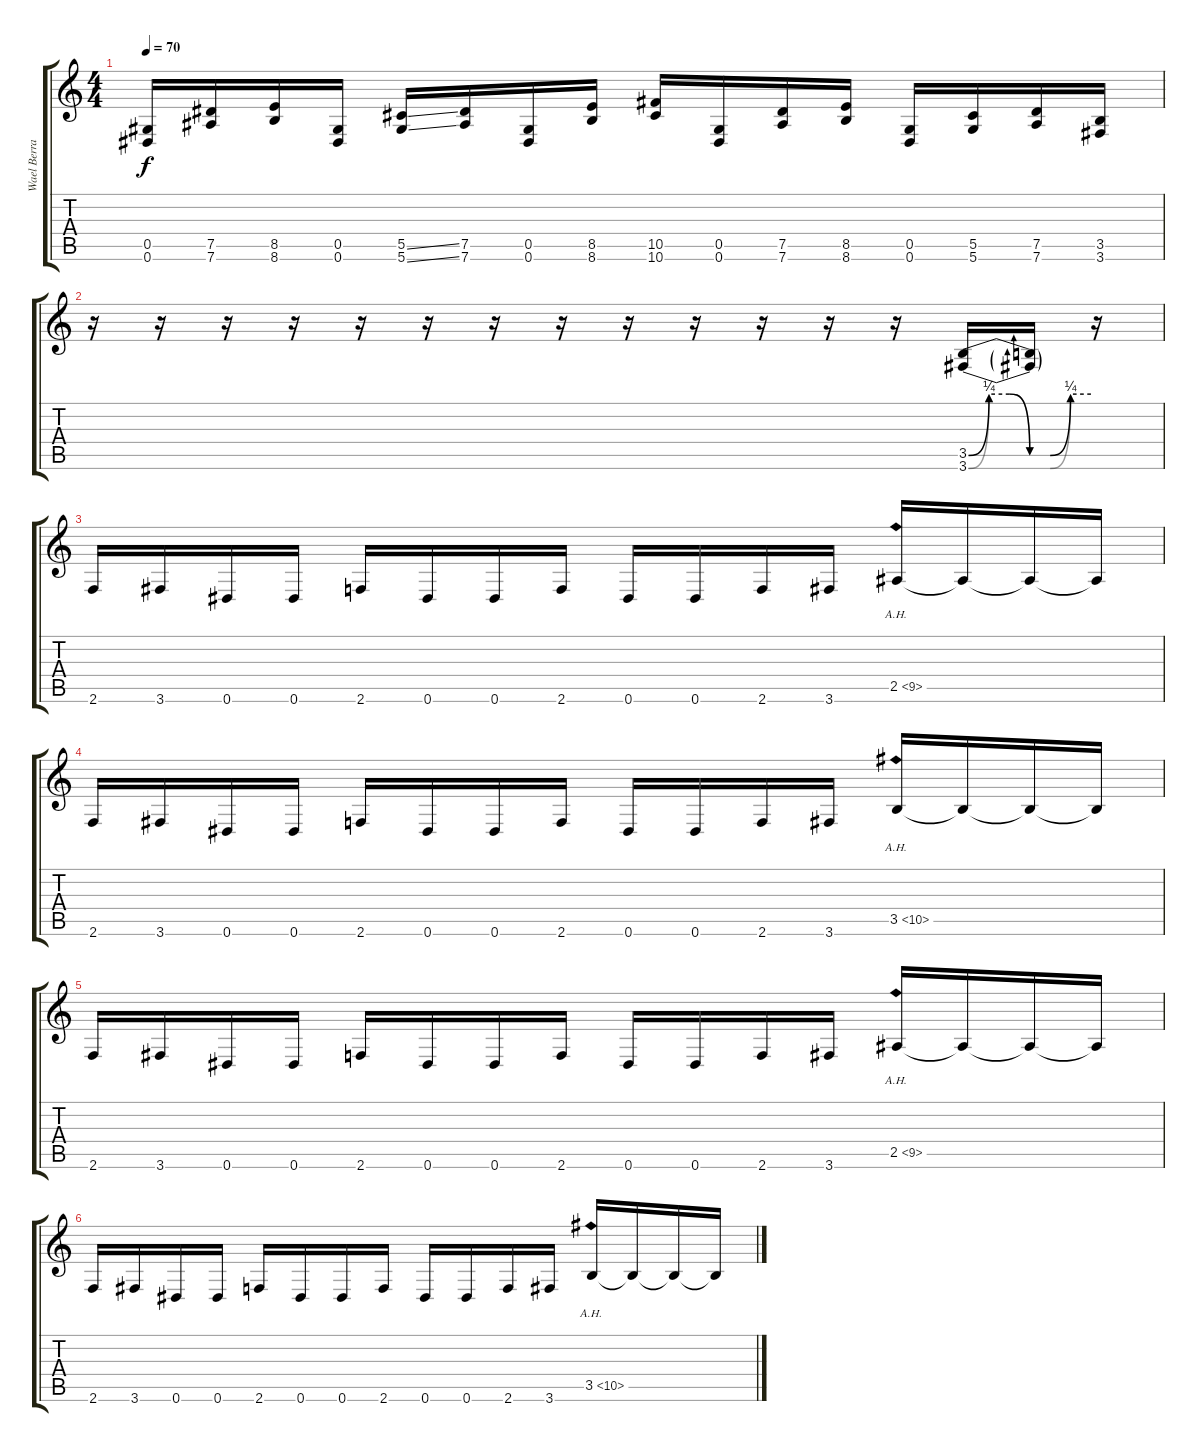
\track ("Wael Berrais" "Wael Berra") {instrument distortionguitar}
\staff {score tabs}
\tuning (Eb4 Bb3 Gb3 Db3 Ab2 Eb2) {hide}
\ts (4 4)
\tempo 70
\clef g2
\ks c
(0.5 0.6).16{dy f} (7.5 7.6).16 (8.5 8.6).16 (0.5 0.6).16 (5.5{ss} 5.6{ss}).16 (7.5 7.6).16 (0.5 0.6).16 (8.5 8.6).16 (10.5 10.6).16 (0.5 0.6).16 (7.5 7.6).16 (8.5 8.6).16 (0.5 0.6).16 (5.5 5.6).16 (7.5 7.6).16 (3.5 3.6).16 |
r.16 r.16 r.16 r.16 r.16 r.16 r.16 r.16 r.16 r.16 r.16 r.16 r.16 (3.5{be (custom 0 0 10 1 20 1 30 0 40 0 50 1 60 1)} 3.6{be (custom 0 0 10 1 20 1 30 0 40 0 50 1 60 1)}).16 (3.5{t} 3.6{t}).16 r.16 |
2.6.16 3.6.16 0.6.16 0.6.16 2.6.16 0.6.16 0.6.16 2.6.16 0.6.16 0.6.16 2.6.16 3.6.16 2.5{ah 7}.16 2.5{t}.16 2.5{t}.16 2.5{t}.16 |
2.6.16 3.6.16 0.6.16 0.6.16 2.6.16 0.6.16 0.6.16 2.6.16 0.6.16 0.6.16 2.6.16 3.6.16 3.5{ah 7}.16 3.5{t}.16 3.5{t}.16 3.5{t}.16 |
2.6.16 3.6.16 0.6.16 0.6.16 2.6.16 0.6.16 0.6.16 2.6.16 0.6.16 0.6.16 2.6.16 3.6.16 2.5{ah 7}.16 2.5{t}.16 2.5{t}.16 2.5{t}.16 |
2.6.16 3.6.16 0.6.16 0.6.16 2.6.16 0.6.16 0.6.16 2.6.16 0.6.16 0.6.16 2.6.16 3.6.16 3.5{ah 7}.16 3.5{t}.16 3.5{t}.16 3.5{t}.16
